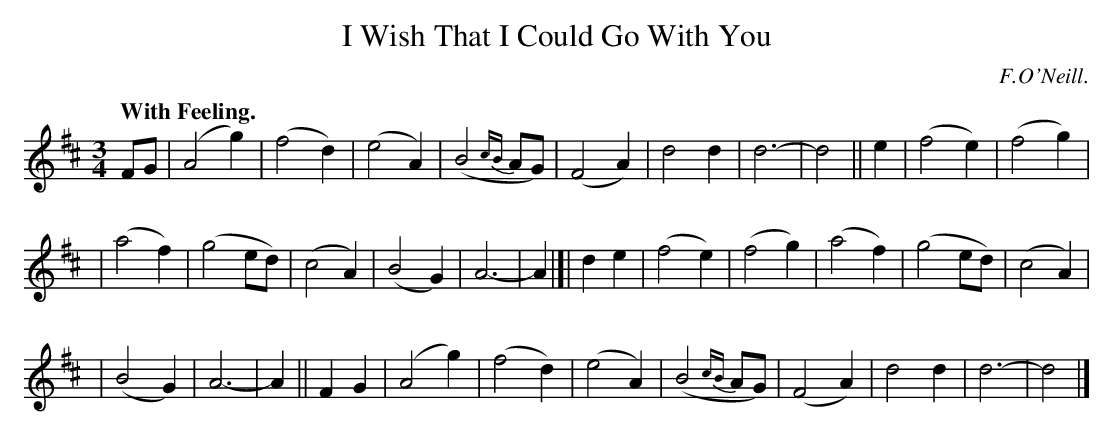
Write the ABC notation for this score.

X:1
T: I Wish That I Could Go With You
O: F.O'Neill.
Q: "With Feeling."
M: 3/4
L: 1/4
K: D
F/2G/2 \
| (A2g) | (f2d) | (e2A) | (B2{cB}A/G/) \
| (F2A) | d2d | d3- | d2 || e \
| (f2e) | (f2g) |
| (a2f) | (g2e/d/) \
| (c2A) | (B2G) | A3- | A |]| de \
| (f2e) | (f2g) | (a2f) | (g2e/d/) \
| (c2A) |
| (B2G) | A3- | A || FG \
| (A2g) | (f2d) | (e2A) | (B2{cB}A/G/) \
| (F2A) | d2d | d3- | d2 |]
